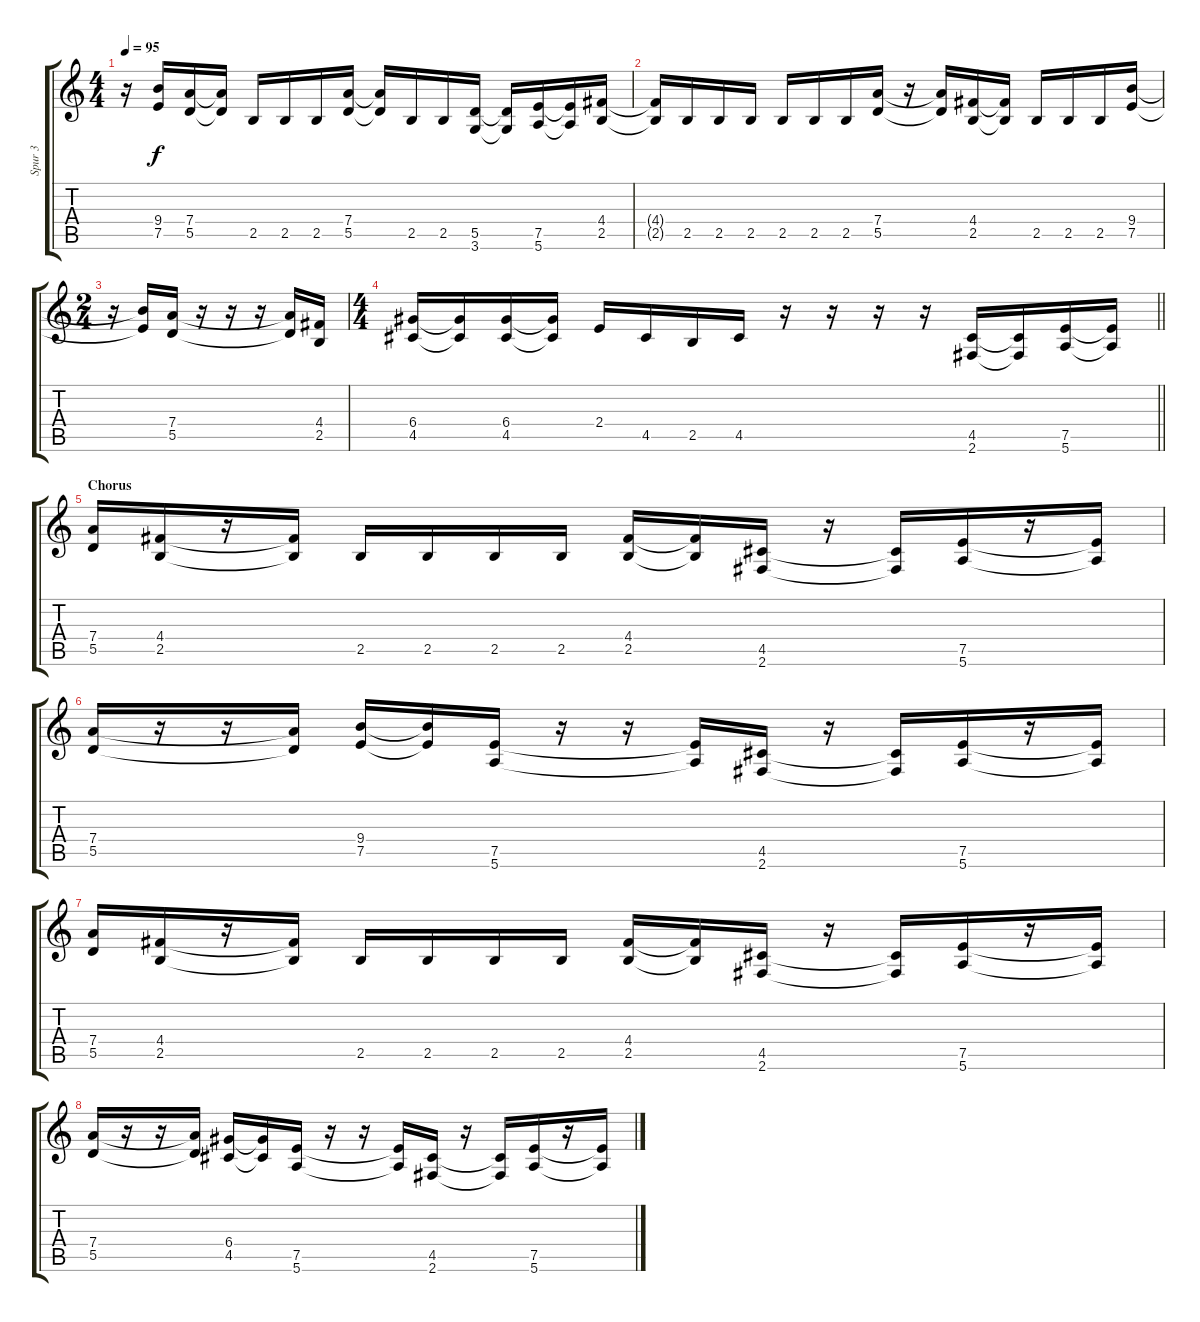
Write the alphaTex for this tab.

\track ("Spur 3" "Spur 3") {instrument distortionguitar}
\staff {score tabs}
\tuning (E4 B3 G3 D3 A2 E2) {hide}
\ts (4 4)
\tempo 95
\clef g2
\ks c
r.16{dy f} (9.4{t} 7.5{t}).16 (7.4 5.5).16 (7.4{t} 5.5{t}).16 2.5.16 2.5.16 2.5.16 (7.4 5.5).16 (7.4{t} 5.5{t}).16 2.5.16 2.5.16 (5.5 3.6).16 (5.5{t} 3.6{t}).16 (7.5 5.6).16 (7.5{t} 5.6{t}).16 (4.4 2.5).16 |
(4.4{t} 2.5{t}).16 2.5.16 2.5.16 2.5.16 2.5.16 2.5.16 2.5.16 (7.4 5.5).16 r.16 (7.4{t} 5.5{t}).16 (4.4 2.5).16 (4.4{t} 2.5{t}).16 2.5.16 2.5.16 2.5.16 (9.4 7.5).16 |
\ts (2 4)
r.16 (9.4{t} 7.5{t}).16 (7.4 5.5).16 r.16 r.16 r.16 (7.4{t} 5.5{t}).16 (4.4 2.5).16 |
\ts (4 4)
\barLineRight lightlight
(6.4 4.5).16 (6.4{t} 4.5{t}).16 (6.4 4.5).16 (6.4{t} 4.5{t}).16 2.4.16 4.5.16 2.5.16 4.5.16 r.16 r.16 r.16 r.16 (4.5 2.6).16 (4.5{t} 2.6{t}).16 (7.5 5.6).16 (7.5{t} 5.6{t}).16 |
\section ("" "Chorus")
(7.4 5.5).16 (4.4 2.5).16 r.16 (4.4{t} 2.5{t}).16 2.5.16 2.5.16 2.5.16 2.5.16 (4.4 2.5).16 (4.4{t} 2.5{t}).16 (4.5 2.6).16 r.16 (4.5{t} 2.6{t}).16 (7.5 5.6).16 r.16 (7.5{t} 5.6{t}).16 |
(7.4 5.5).16 r.16 r.16 (7.4{t} 5.5{t}).16 (9.4 7.5).16 (9.4{t} 7.5{t}).16 (7.5 5.6).16 r.16 r.16 (7.5{t} 5.6{t}).16 (4.5 2.6).16 r.16 (4.5{t} 2.6{t}).16 (7.5 5.6).16 r.16 (7.5{t} 5.6{t}).16 |
(7.4 5.5).16 (4.4 2.5).16 r.16 (4.4{t} 2.5{t}).16 2.5.16 2.5.16 2.5.16 2.5.16 (4.4 2.5).16 (4.4{t} 2.5{t}).16 (4.5 2.6).16 r.16 (4.5{t} 2.6{t}).16 (7.5 5.6).16 r.16 (7.5{t} 5.6{t}).16 |
(7.4 5.5).16 r.16 r.16 (7.4{t} 5.5{t}).16 (6.4 4.5).16 (6.4{t} 4.5{t}).16 (7.5 5.6).16 r.16 r.16 (7.5{t} 5.6{t}).16 (4.5 2.6).16 r.16 (4.5{t} 2.6{t}).16 (7.5 5.6).16 r.16 (7.5{t} 5.6{t}).16
